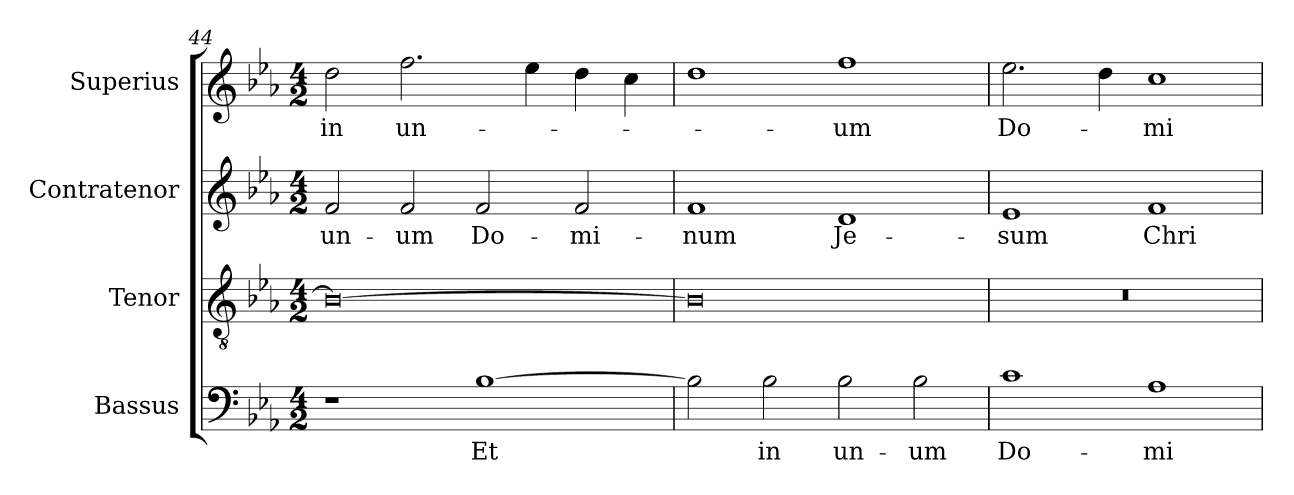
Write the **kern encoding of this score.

**kern	**text	**kern	**kern	**text	**kern	**text
*part4	*part4	*part3	*part2	*part2	*part1	*part1
*staff4	*staff4	*staff3	*staff2	*staff2	*staff1	*staff1
*I"Bassus	*	*I"Tenor	*I"Contratenor	*	*I"Superius	*
*I'B.	*	*I'T.	*	*	*	*
*clefF4	*	*clefGv2	*clefG2	*	*clefG2	*
*	*	*ITrd7c12	*ITrd7c12	*	*	*
*k[b-e-a-]	*	*k[b-e-a-]	*k[b-e-a-]	*	*k[b-e-a-]	*
*E-:	*	*E-:	*E-:	*	*E-:	*
*M4/2	*	*M4/2	*M4/2	*	*M4/2	*
=44	=44	=44	=44	=44	=44	=44
!	!	!	!	!LO:LY:b:color=#000000	!	!
!	!	!	!	!	!	!LO:LY:b:color=#000000
1r	.	0BB-i_>	2Fi/	un-	2ddi\	in
!	!	!	!	!LO:LY:b:color=#000000	!	!
!	!	!	!	!	!	!LO:LY:b:color=#000000
.	.	.	2Fi/	-um	2.ffi\	un-
!	!LO:LY:b:color=#000000	!	!	!	!	!
!	!	!	!	!LO:LY:b:color=#000000	!	!
[>1B-i	Et	.	2Fi/	Do-	.	.
.	.	.	.	.	4ee-i\	.
!	!	!	!	!LO:LY:b:color=#000000	!	!
.	.	.	2Fi/	-mi-	4ddi\	.
.	.	.	.	.	4cci\	.
=45	=45	=45	=45	=45	=45	=45
!	!	!	!	!LO:LY:b:color=#000000	!	!
2B-i\]	.	0BB-i]	1Fi	-num	1ddi	.
!	!LO:LY:b:color=#000000	!	!	!	!	!
2B-i\	in	.	.	.	.	.
!	!LO:LY:b:color=#000000	!	!	!	!	!
!	!	!	!	!LO:LY:b:color=#000000	!	!
!	!	!	!	!	!	!LO:LY:b:color=#000000
2B-i\	un-	.	1Di	Je-	1ffi	-um
!	!LO:LY:b:color=#000000	!	!	!	!	!
2B-i\	-um	.	.	.	.	.
=46	=46	=46	=46	=46	=46	=46
!	!LO:LY:b:color=#000000	!LO:N:vis=1	!	!	!	!
!	!	!	!	!LO:LY:b:color=#000000	!	!
!	!	!	!	!	!	!LO:LY:b:color=#000000
1ci	Do-	0r	1E-i	-sum	2.ee-i\	Do-
.	.	.	.	.	4ddi\	.
!	!LO:LY:b:color=#000000	!	!	!	!	!
!	!	!	!	!LO:LY:b:color=#000000	!	!
!	!	!	!	!	!	!LO:LY:b:color=#000000
1A-i	-mi-	.	1Fi	Chri-	1cci	-mi-
=	=	=	=	=	=	=
*-	*-	*-	*-	*-	*-	*-
